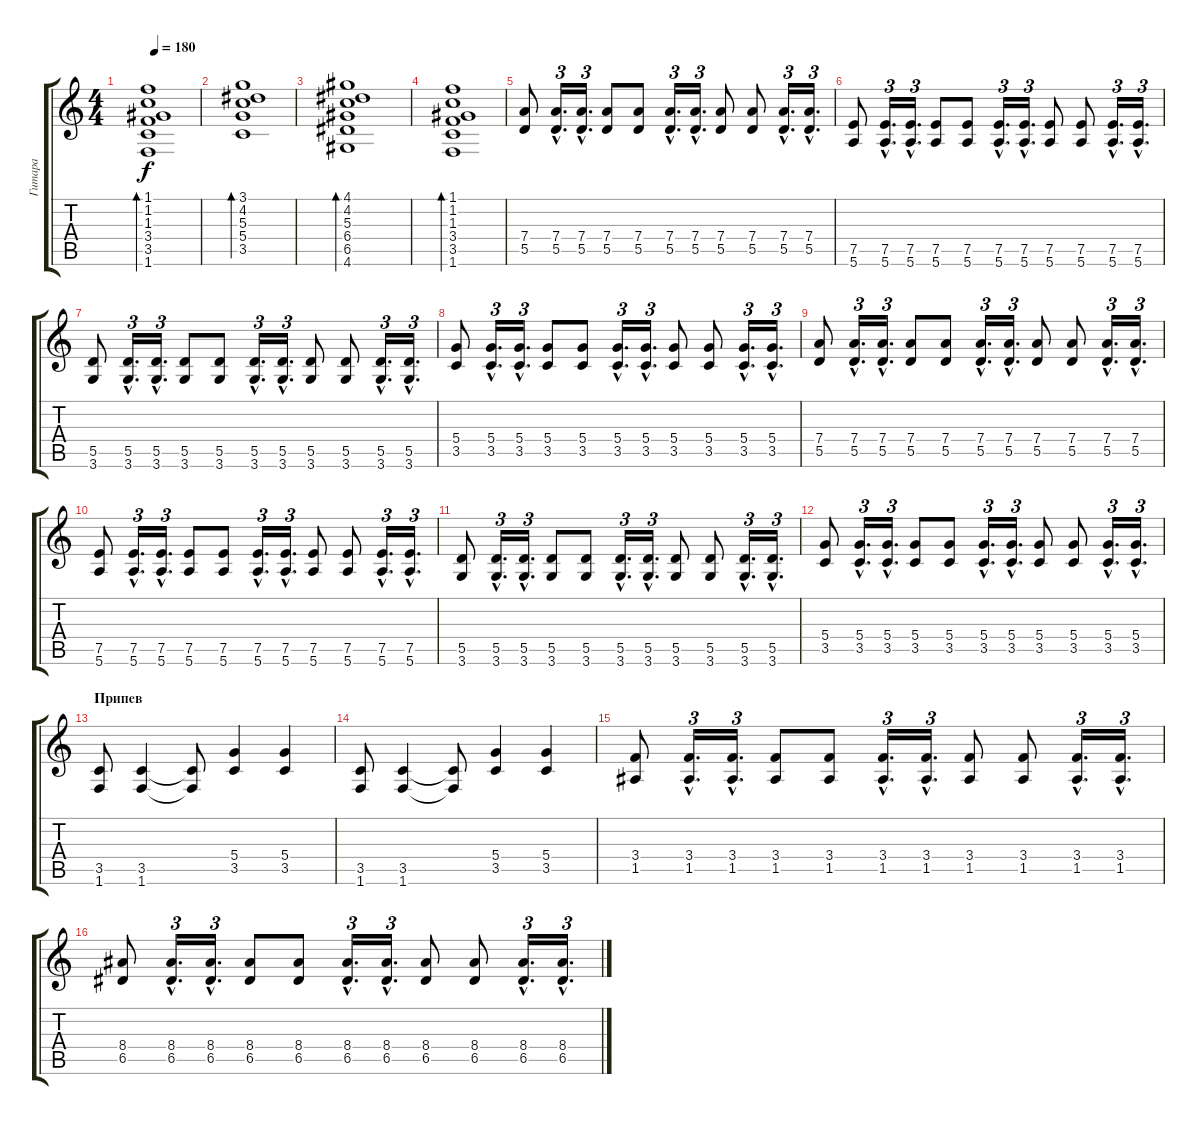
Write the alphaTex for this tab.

\track ("Гитара" "Гитара") {instrument distortionguitar}
\staff {score tabs}
\tuning (E4 B3 G3 D3 A2 E2) {hide}
\ts (4 4)
\tempo 180
\clef g2
\ks c
(1.1 1.2 1.3 3.4 3.5 1.6).1{bd 240 dy f instrument acousticguitarsteel} |
(3.1 4.2 5.3 5.4 3.5).1{bd 240} |
(4.1 4.2 5.3 6.4 6.5 4.6).1{bd 240} |
(1.1 1.2 1.3 3.4 3.5 1.6).1{bd 240} |
(7.4 5.5).8{instrument distortionguitar} (7.4{hac} 5.5{hac}).16{d tu (3 2)} (7.4{hac} 5.5{hac}).16{d tu (3 2)} (7.4 5.5).8 (7.4 5.5).8 (7.4{hac} 5.5{hac}).16{d tu (3 2)} (7.4{hac} 5.5{hac}).16{d tu (3 2)} (7.4 5.5).8 (7.4 5.5).8 (7.4{hac} 5.5{hac}).16{d tu (3 2)} (7.4{hac} 5.5{hac}).16{d tu (3 2)} |
(7.5 5.6).8{instrument distortionguitar} (7.5{hac} 5.6{hac}).16{d tu (3 2)} (7.5{hac} 5.6{hac}).16{d tu (3 2)} (7.5 5.6).8 (7.5 5.6).8 (7.5{hac} 5.6{hac}).16{d tu (3 2)} (7.5{hac} 5.6{hac}).16{d tu (3 2)} (7.5 5.6).8 (7.5 5.6).8 (7.5{hac} 5.6{hac}).16{d tu (3 2)} (7.5{hac} 5.6{hac}).16{d tu (3 2)} |
(5.5 3.6).8{instrument distortionguitar} (5.5{hac} 3.6{hac}).16{d tu (3 2)} (5.5{hac} 3.6{hac}).16{d tu (3 2)} (5.5 3.6).8 (5.5 3.6).8 (5.5{hac} 3.6{hac}).16{d tu (3 2)} (5.5{hac} 3.6{hac}).16{d tu (3 2)} (5.5 3.6).8 (5.5 3.6).8 (5.5{hac} 3.6{hac}).16{d tu (3 2)} (5.5{hac} 3.6{hac}).16{d tu (3 2)} |
(5.4 3.5).8{instrument distortionguitar} (5.4{hac} 3.5{hac}).16{d tu (3 2)} (5.4{hac} 3.5{hac}).16{d tu (3 2)} (5.4 3.5).8 (5.4 3.5).8 (5.4{hac} 3.5{hac}).16{d tu (3 2)} (5.4{hac} 3.5{hac}).16{d tu (3 2)} (5.4 3.5).8 (5.4 3.5).8 (5.4{hac} 3.5{hac}).16{d tu (3 2)} (5.4{hac} 3.5{hac}).16{d tu (3 2)} |
(7.4 5.5).8{instrument distortionguitar} (7.4{hac} 5.5{hac}).16{d tu (3 2)} (7.4{hac} 5.5{hac}).16{d tu (3 2)} (7.4 5.5).8 (7.4 5.5).8 (7.4{hac} 5.5{hac}).16{d tu (3 2)} (7.4{hac} 5.5{hac}).16{d tu (3 2)} (7.4 5.5).8 (7.4 5.5).8 (7.4{hac} 5.5{hac}).16{d tu (3 2)} (7.4{hac} 5.5{hac}).16{d tu (3 2)} |
(7.5 5.6).8{instrument distortionguitar} (7.5{hac} 5.6{hac}).16{d tu (3 2)} (7.5{hac} 5.6{hac}).16{d tu (3 2)} (7.5 5.6).8 (7.5 5.6).8 (7.5{hac} 5.6{hac}).16{d tu (3 2)} (7.5{hac} 5.6{hac}).16{d tu (3 2)} (7.5 5.6).8 (7.5 5.6).8 (7.5{hac} 5.6{hac}).16{d tu (3 2)} (7.5{hac} 5.6{hac}).16{d tu (3 2)} |
(5.5 3.6).8{instrument distortionguitar} (5.5{hac} 3.6{hac}).16{d tu (3 2)} (5.5{hac} 3.6{hac}).16{d tu (3 2)} (5.5 3.6).8 (5.5 3.6).8 (5.5{hac} 3.6{hac}).16{d tu (3 2)} (5.5{hac} 3.6{hac}).16{d tu (3 2)} (5.5 3.6).8 (5.5 3.6).8 (5.5{hac} 3.6{hac}).16{d tu (3 2)} (5.5{hac} 3.6{hac}).16{d tu (3 2)} |
(5.4 3.5).8{instrument distortionguitar} (5.4{hac} 3.5{hac}).16{d tu (3 2)} (5.4{hac} 3.5{hac}).16{d tu (3 2)} (5.4 3.5).8 (5.4 3.5).8 (5.4{hac} 3.5{hac}).16{d tu (3 2)} (5.4{hac} 3.5{hac}).16{d tu (3 2)} (5.4 3.5).8 (5.4 3.5).8 (5.4{hac} 3.5{hac}).16{d tu (3 2)} (5.4{hac} 3.5{hac}).16{d tu (3 2)} |
\section ("" "Припев")
(3.5 1.6).8 (3.5 1.6).4 (3.5{t} 1.6{t}).8 (5.4 3.5).4 (5.4 3.5).4 |
(3.5 1.6).8 (3.5 1.6).4 (3.5{t} 1.6{t}).8 (5.4 3.5).4 (5.4 3.5).4 |
(3.4 1.5).8{instrument distortionguitar} (3.4{hac} 1.5{hac}).16{d tu (3 2)} (3.4{hac} 1.5{hac}).16{d tu (3 2)} (3.4 1.5).8 (3.4 1.5).8 (3.4{hac} 1.5{hac}).16{d tu (3 2)} (3.4{hac} 1.5{hac}).16{d tu (3 2)} (3.4 1.5).8 (3.4 1.5).8 (3.4{hac} 1.5{hac}).16{d tu (3 2)} (3.4{hac} 1.5{hac}).16{d tu (3 2)} |
(8.4 6.5).8{instrument distortionguitar} (8.4{hac} 6.5{hac}).16{d tu (3 2)} (8.4{hac} 6.5{hac}).16{d tu (3 2)} (8.4 6.5).8 (8.4 6.5).8 (8.4{hac} 6.5{hac}).16{d tu (3 2)} (8.4{hac} 6.5{hac}).16{d tu (3 2)} (8.4 6.5).8 (8.4 6.5).8 (8.4{hac} 6.5{hac}).16{d tu (3 2)} (8.4{hac} 6.5{hac}).16{d tu (3 2)}
